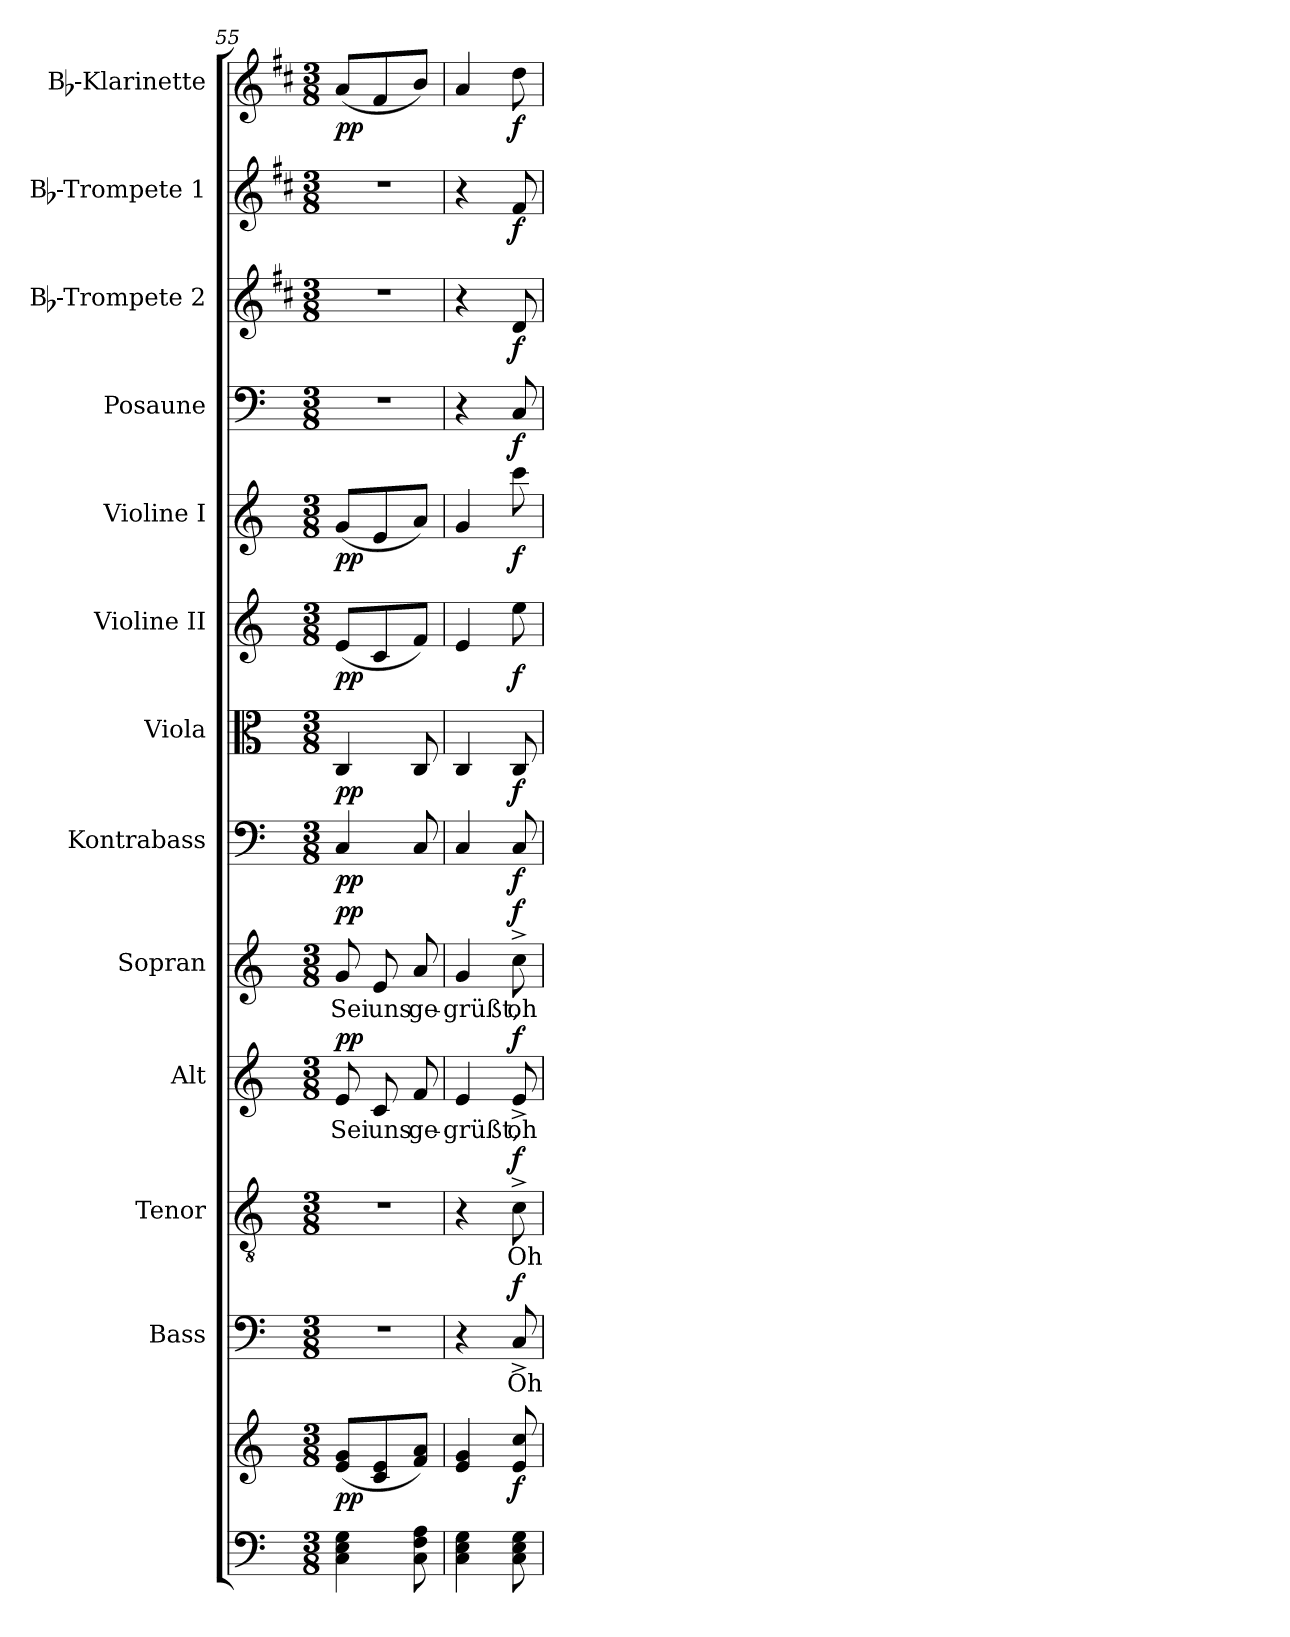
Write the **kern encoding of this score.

**kern	**kern	**dynam	**kern	**text	**dynam	**kern	**text	**dynam	**kern	**text	**dynam	**kern	**text	**dynam	**kern	**dynam	**kern	**dynam	**kern	**dynam	**kern	**dynam	**kern	**dynam	**kern	**dynam	**kern	**dynam	**kern	**dynam
*part13	*part13	*part13	*part12	*part12	*part12	*part11	*part11	*part11	*part10	*part10	*part10	*part9	*part9	*part9	*part8	*part8	*part7	*part7	*part6	*part6	*part5	*part5	*part4	*part4	*part3	*part3	*part2	*part2	*part1	*part1
*staff14	*staff13	*staff13/14	*staff12	*staff12	*staff12	*staff11	*staff11	*staff11	*staff10	*staff10	*staff10	*staff9	*staff9	*staff9	*staff8	*staff8	*staff7	*staff7	*staff6	*staff6	*staff5	*staff5	*staff4	*staff4	*staff3	*staff3	*staff2	*staff2	*staff1	*staff1
*	*	*	*I"Bass	*	*	*I"Tenor	*	*	*I"Alt	*	*	*I"Sopran	*	*	*I"Kontrabass	*	*I"Viola	*	*I"Violine II	*	*I"Violine I	*	*I"Posaune	*	*I"Bb-Trompete 2	*	*I"Bb-Trompete 1	*	*I"Bb-Klarinette	*
*	*	*	*I'B.	*	*	*I'T.	*	*	*I'A.	*	*	*I'S.	*	*	*I'Kb.	*	*I'Vla.	*	*I'Vl. II	*	*I'Vl. I	*	*I'Pos.	*	*I'Bb Trp. 2	*	*I'Bb Trp. 1	*	*I'Bb Kl.	*
*clefF4	*clefG2	*	*clefF4	*	*	*clefGv2	*	*	*clefG2	*	*	*clefG2	*	*	*clefF4	*	*clefC3	*	*clefG2	*	*clefG2	*	*clefF4	*	*clefG2	*	*clefG2	*	*clefG2	*
*	*	*	*	*	*	*	*	*	*	*	*	*	*	*	*ITrd7c12	*	*	*	*	*	*	*	*	*	*ITrd1c2	*	*ITrd1c2	*	*ITrd1c2	*
*k[]	*k[]	*	*k[]	*	*	*k[]	*	*	*k[]	*	*	*k[]	*	*	*k[]	*	*k[]	*	*k[]	*	*k[]	*	*k[]	*	*k[]	*	*k[]	*	*k[]	*
*C:	*C:	*	*C:	*	*	*C:	*	*	*C:	*	*	*C:	*	*	*C:	*	*C:	*	*C:	*	*C:	*	*C:	*	*C:	*	*C:	*	*C:	*
*M3/8	*M3/8	*	*M3/8	*	*	*M3/8	*	*	*M3/8	*	*	*M3/8	*	*	*M3/8	*	*M3/8	*	*M3/8	*	*M3/8	*	*M3/8	*	*M3/8	*	*M3/8	*	*M3/8	*
=55	=55	=55	=55	=55	=55	=55	=55	=55	=55	=55	=55	=55	=55	=55	=55	=55	=55	=55	=55	=55	=55	=55	=55	=55	=55	=55	=55	=55	=55	=55
!	!	!LO:DY:b	!	!	!	!	!	!	!	!LO:LY:b	!LO:DY:a	!	!LO:LY:b	!LO:DY:a	!	!LO:DY:b	!	!LO:DY:b	!	!LO:DY:b	!	!LO:DY:b	!	!	!	!	!	!	!	!LO:DY:b
4C\ 4E\ 4G\	(<8e/ 8g/L	pp	4.r	.	.	4.r	.	.	8e/	Sei	pp	8g/	Sei	pp	4CC/	pp	4C/	pp	(<8e/L	pp	(<8g/L	pp	4.r	.	4.r	.	4.r	.	(<8g/L	pp
!	!	!	!	!	!	!	!	!	!	!LO:LY:b	!	!	!LO:LY:b	!	!	!	!	!	!	!	!	!	!	!	!	!	!	!	!	!
.	8c/ 8e/	.	.	.	.	.	.	.	8c/	uns	.	8e/	uns	.	.	.	.	.	8c/	.	8e/	.	.	.	.	.	.	.	8e/	.
!	!	!	!	!	!	!	!	!	!	!LO:LY:b	!	!	!LO:LY:b	!	!	!	!	!	!	!	!	!	!	!	!	!	!	!	!	!
8C\ 8F\ 8A\	8f/ 8a/J)	.	.	.	.	.	.	.	8f/	ge-	.	8a/	ge-	.	8CC/	.	8C/	.	8f/J)	.	8a/J)	.	.	.	.	.	.	.	8a/J)	.
=56	=56	=56	=56	=56	=56	=56	=56	=56	=56	=56	=56	=56	=56	=56	=56	=56	=56	=56	=56	=56	=56	=56	=56	=56	=56	=56	=56	=56	=56	=56
!	!	!	!	!	!	!	!	!	!	!LO:LY:b	!	!	!LO:LY:b	!	!	!	!	!	!	!	!	!	!	!	!	!	!	!	!	!
4C\ 4E\ 4G\	4e/ 4g/	.	4r	.	.	4r	.	.	4e/	-grüßt,	.	4g/	-grüßt,	.	4CC/	.	4C/	.	4e/	.	4g/	.	4r	.	4r	.	4r	.	4g/	.
!	!	!LO:DY:b	!	!LO:LY:b	!LO:DY:a	!	!LO:LY:b	!LO:DY:a	!	!LO:LY:b	!LO:DY:a	!	!LO:LY:b	!LO:DY:a	!	!LO:DY:b	!	!LO:DY:b	!	!LO:DY:b	!	!LO:DY:b	!	!LO:DY:b	!	!LO:DY:b	!	!LO:DY:b	!	!LO:DY:b
8C\ 8E\ 8G\	8e/ 8cc/	f	8C^</	Oh	f	8c^>\	Oh	f	8e^</	oh	f	8cc^>\	oh	f	8CC/	f	8C/	f	8ee\	f	8ccc\	f	8C/	f	8c/	f	8e/	f	8cc\	f
=	=	=	=	=	=	=	=	=	=	=	=	=	=	=	=	=	=	=	=	=	=	=	=	=	=	=	=	=	=	=
*-	*-	*-	*-	*-	*-	*-	*-	*-	*-	*-	*-	*-	*-	*-	*-	*-	*-	*-	*-	*-	*-	*-	*-	*-	*-	*-	*-	*-	*-	*-
